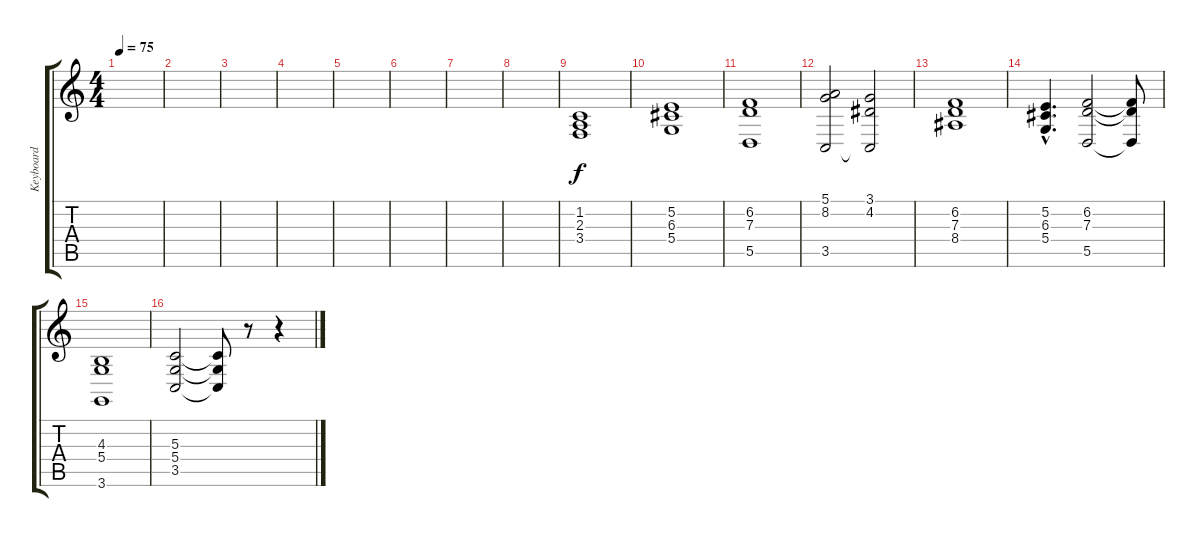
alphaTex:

\track ("Keyboard" "Keyboard") {instrument pad2warm}
\staff {score tabs}
\tuning (E4 B3 G3 D3 A2 E2) {hide}
\ts (4 4)
\tempo 75
\clef g2
\ks c
|
|
|
|
|
|
|
|
(1.2 2.3 3.4).1 |
(5.2 6.3 5.4).1 |
(6.2 7.3 5.5).1 |
(5.1 8.2 3.5).2 (3.1 4.2 3.5{t}).2 |
(6.2 7.3 8.4).1 |
(5.2{hac} 6.3{hac} 5.4{hac}).4{d} (6.2 7.3 5.5).2 (6.2{t} 7.3{t} 5.5{t}).8 |
(4.3 5.4 3.6).1 |
(5.3 5.4 3.5).2 (5.3{t} 5.4{t} 3.5{t}).8 r.8 r.4
